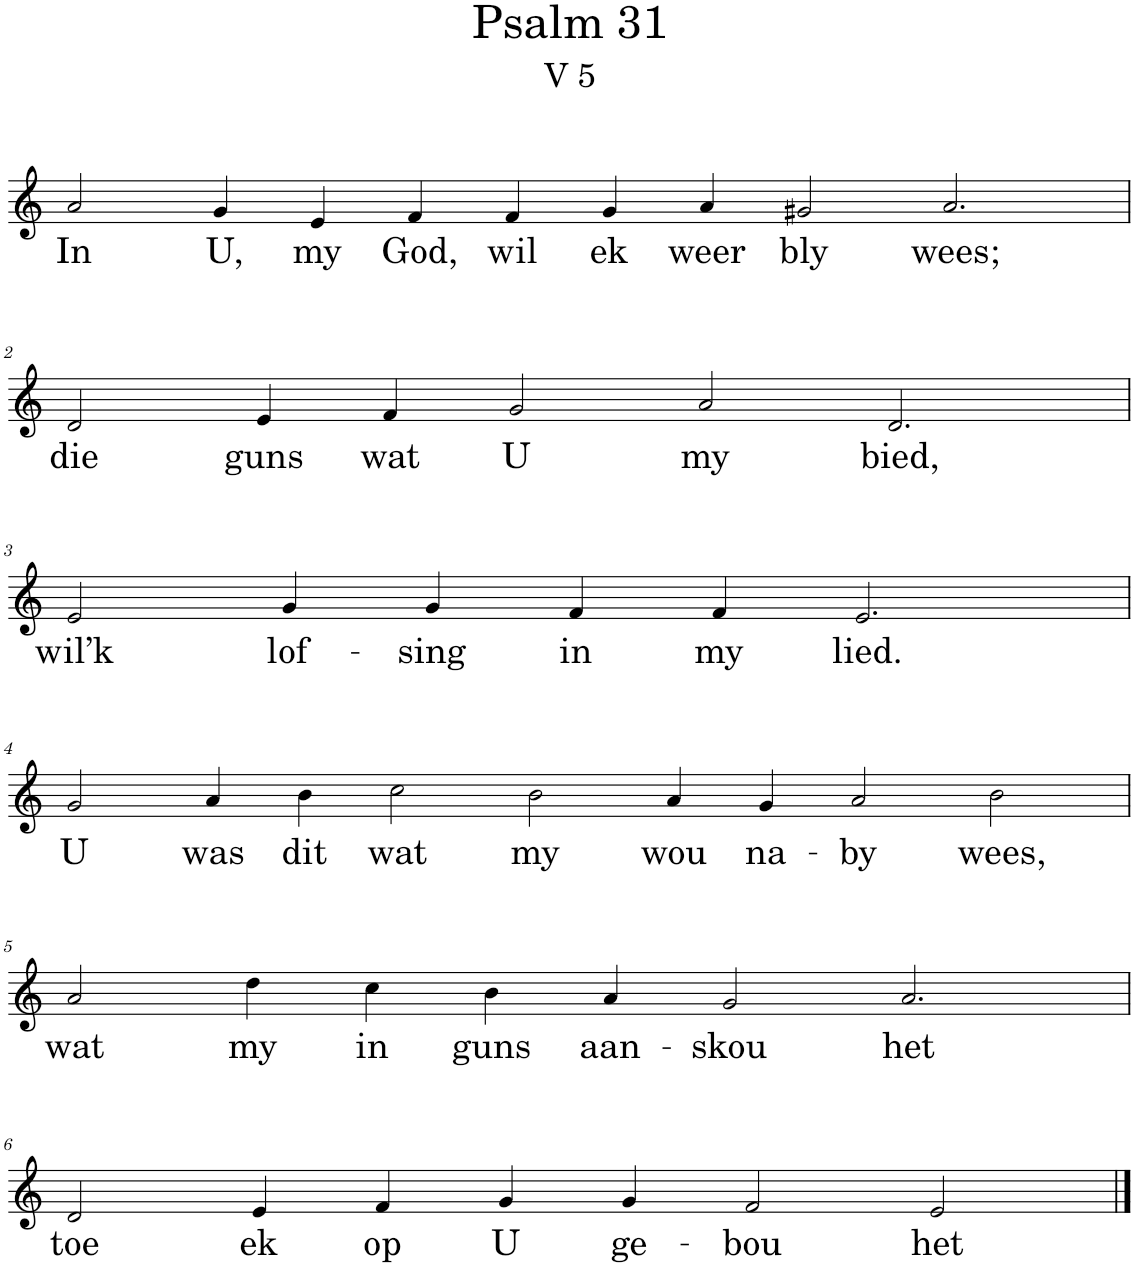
**kern	**text
*part1	*part1
*staff1	*staff1
*I"Pipe Organ	*
*I'Org.	*
*clefG2	*
*k[]	*
*M14/4	*
=1	=1
!	!LO:LY:b
2a/	In
!	!LO:LY:b
4g/	U,
!	!LO:LY:b
4e/	my
!	!LO:LY:b
4f/	God,
!	!LO:LY:b
4f/	wil
!	!LO:LY:b
4g/	ek
!	!LO:LY:b
4a/	weer
!	!LO:LY:b
2g#X/	bly
!	!LO:LY:b
2.a/	wees;
!!LO:LB:g=z
=2	=2
*M12/4	*
!	!LO:LY:b
2d/	die
!	!LO:LY:b
4e/	guns
!	!LO:LY:b
4f/	wat
!	!LO:LY:b
2g/	U
!	!LO:LY:b
2a/	my
!	!LO:LY:b
2.d/	bied,
!!LO:LB:g=z
=3	=3
!	!LO:LY:b
2e/	wil’k
!	!LO:LY:b
4g/	lof-
!	!LO:LY:b
4g/	-sing
!	!LO:LY:b
4f/	in
!	!LO:LY:b
4f/	my
!	!LO:LY:b
2.e/	lied.
!!LO:LB:g=z
=4	=4
*M14/4	*
!	!LO:LY:b
2g/	U
!	!LO:LY:b
4a/	was
!	!LO:LY:b
4b\	dit
!	!LO:LY:b
2cc\	wat
!	!LO:LY:b
2b\	my
!	!LO:LY:b
4a/	wou
!	!LO:LY:b
4g/	na-
!	!LO:LY:b
2a/	-by
!	!LO:LY:b
2b\	wees,
!!LO:LB:g=z
=5	=5
!	!LO:LY:b
2a/	wat
!	!LO:LY:b
4dd\	my
!	!LO:LY:b
4cc\	in
!	!LO:LY:b
4b\	guns
!	!LO:LY:b
4a/	aan-
!	!LO:LY:b
2g/	-skou
!	!LO:LY:b
2.a/	het
!!LO:LB:g=z
=6	=6
!	!LO:LY:b
2d/	toe
!	!LO:LY:b
4e/	ek
!	!LO:LY:b
4f/	op
!	!LO:LY:b
4g/	U
!	!LO:LY:b
4g/	ge-
!	!LO:LY:b
2f/	-bou
!	!LO:LY:b
2e/	het
==	==
*-	*-
